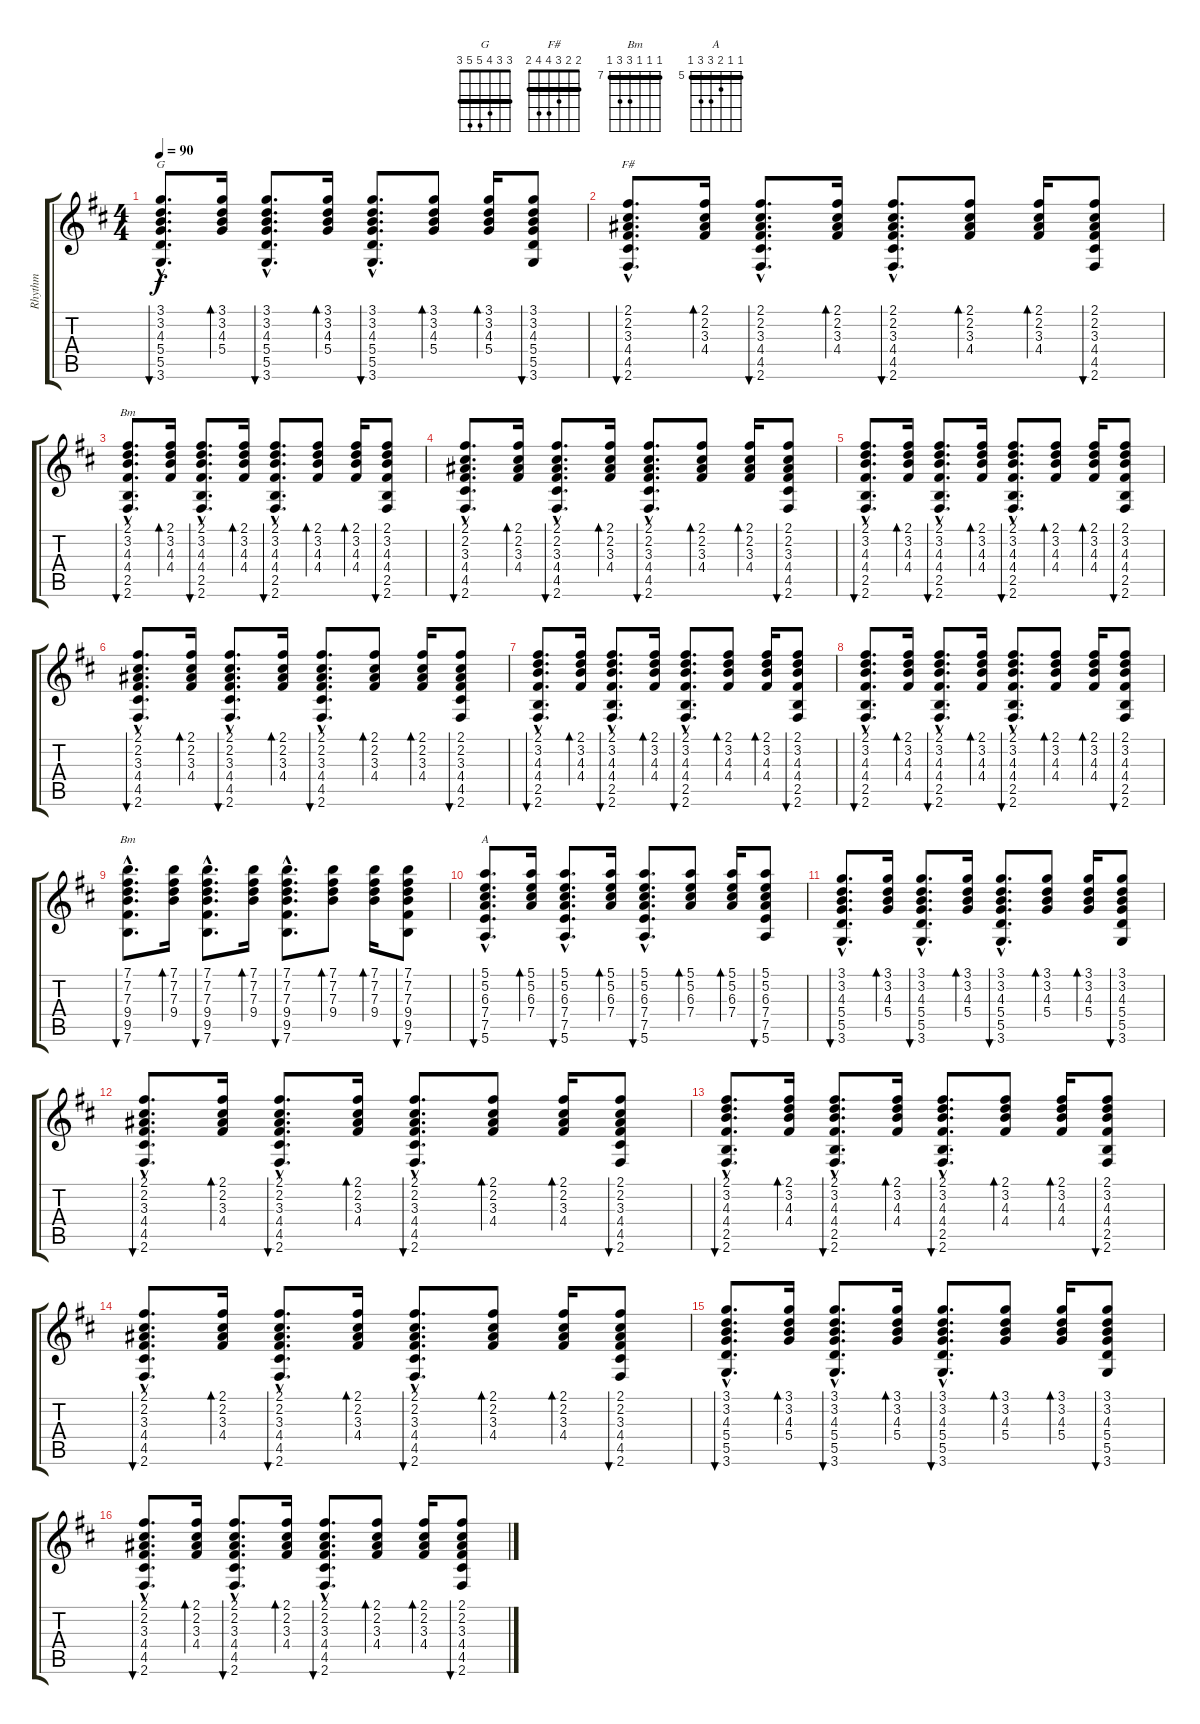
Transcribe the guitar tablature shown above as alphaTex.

\track ("Rhythm" "Rhythm") {instrument acousticguitarnylon}
\staff {score tabs}
\tuning (E4 B3 G3 D3 A2 E2) {hide}
\chord ("G" 3 3 4 5 5 3) {barre 3}
\chord ("F#" 2 2 3 4 4 2) {barre 2}
\chord ("Bm" 2 3 4 4 2 x) {barre 2}
\chord ("Bm" 7 7 7 9 9 7) {firstfret 7 barre 7}
\chord ("A" 5 5 6 7 7 5) {firstfret 5 barre 5}
\ts (4 4)
\tempo 90
\clef g2
\ks bminor
(3.1{hac} 3.2 4.3{hac} 5.4{hac} 5.5{hac} 3.6{hac}).8{d bu 30 ch "G" dy f} (3.1 3.2 4.3 5.4).16{bd 30} (3.1{hac} 3.2{hac} 4.3{hac} 5.4{hac} 5.5{hac} 3.6{hac}).8{d bu 30} (3.1 3.2 4.3 5.4).16{bd 30} (3.1{hac} 3.2{hac} 4.3{hac} 5.4{hac} 5.5{hac} 3.6{hac}).8{d bu 30} (3.1 3.2 4.3 5.4).8{bd 30} (3.1 3.2 4.3 5.4).16{bd 30} (3.1 3.2 4.3 5.4 5.5 3.6).8{bu 30} |
(2.1{hac} 2.2 3.3{hac} 4.4{hac} 4.5{hac} 2.6{hac}).8{d bu 30 ch "F#"} (2.1 2.2 3.3 4.4).16{bd 30} (2.1{hac} 2.2{hac} 3.3{hac} 4.4{hac} 4.5{hac} 2.6{hac}).8{d bu 30} (2.1 2.2 3.3 4.4).16{bd 30} (2.1{hac} 2.2{hac} 3.3{hac} 4.4{hac} 4.5{hac} 2.6{hac}).8{d bu 30} (2.1 2.2 3.3 4.4).8{bd 30} (2.1 2.2 3.3 4.4).16{bd 30} (2.1 2.2 3.3 4.4 4.5 2.6).8{bu 30} |
(2.1{hac} 3.2 4.3{hac} 4.4{hac} 2.5{hac} 2.6{hac}).8{d bu 30 ch "Bm"} (2.1 3.2 4.3 4.4).16{bd 30} (2.1{hac} 3.2{hac} 4.3{hac} 4.4{hac} 2.5{hac} 2.6{hac}).8{d bu 30} (2.1 3.2 4.3 4.4).16{bd 30} (2.1{hac} 3.2{hac} 4.3{hac} 4.4{hac} 2.5{hac} 2.6{hac}).8{d bu 30} (2.1 3.2 4.3 4.4).8{bd 30} (2.1 3.2 4.3 4.4).16{bd 30} (2.1 3.2 4.3 4.4 2.5 2.6).8{bu 30} |
(2.1{hac} 2.2 3.3{hac} 4.4{hac} 4.5{hac} 2.6{hac}).8{d bu 30} (2.1 2.2 3.3 4.4).16{bd 30} (2.1{hac} 2.2{hac} 3.3{hac} 4.4{hac} 4.5{hac} 2.6{hac}).8{d bu 30} (2.1 2.2 3.3 4.4).16{bd 30} (2.1{hac} 2.2{hac} 3.3{hac} 4.4{hac} 4.5{hac} 2.6{hac}).8{d bu 30} (2.1 2.2 3.3 4.4).8{bd 30} (2.1 2.2 3.3 4.4).16{bd 30} (2.1 2.2 3.3 4.4 4.5 2.6).8{bu 30} |
(2.1{hac} 3.2 4.3{hac} 4.4{hac} 2.5{hac} 2.6{hac}).8{d bu 30} (2.1 3.2 4.3 4.4).16{bd 30} (2.1{hac} 3.2{hac} 4.3{hac} 4.4{hac} 2.5{hac} 2.6{hac}).8{d bu 30} (2.1 3.2 4.3 4.4).16{bd 30} (2.1{hac} 3.2{hac} 4.3{hac} 4.4{hac} 2.5{hac} 2.6{hac}).8{d bu 30} (2.1 3.2 4.3 4.4).8{bd 30} (2.1 3.2 4.3 4.4).16{bd 30} (2.1 3.2 4.3 4.4 2.5 2.6).8{bu 30} |
(2.1{hac} 2.2 3.3{hac} 4.4{hac} 4.5{hac} 2.6{hac}).8{d bu 30} (2.1 2.2 3.3 4.4).16{bd 30} (2.1{hac} 2.2{hac} 3.3{hac} 4.4{hac} 4.5{hac} 2.6{hac}).8{d bu 30} (2.1 2.2 3.3 4.4).16{bd 30} (2.1{hac} 2.2{hac} 3.3{hac} 4.4{hac} 4.5{hac} 2.6{hac}).8{d bu 30} (2.1 2.2 3.3 4.4).8{bd 30} (2.1 2.2 3.3 4.4).16{bd 30} (2.1 2.2 3.3 4.4 4.5 2.6).8{bu 30} |
(2.1{hac} 3.2 4.3{hac} 4.4{hac} 2.5{hac} 2.6{hac}).8{d bu 30} (2.1 3.2 4.3 4.4).16{bd 30} (2.1{hac} 3.2{hac} 4.3{hac} 4.4{hac} 2.5{hac} 2.6{hac}).8{d bu 30} (2.1 3.2 4.3 4.4).16{bd 30} (2.1{hac} 3.2{hac} 4.3{hac} 4.4{hac} 2.5{hac} 2.6{hac}).8{d bu 30} (2.1 3.2 4.3 4.4).8{bd 30} (2.1 3.2 4.3 4.4).16{bd 30} (2.1 3.2 4.3 4.4 2.5 2.6).8{bu 30} |
(2.1{hac} 3.2 4.3{hac} 4.4{hac} 2.5{hac} 2.6{hac}).8{d bu 30} (2.1 3.2 4.3 4.4).16{bd 30} (2.1{hac} 3.2{hac} 4.3{hac} 4.4{hac} 2.5{hac} 2.6{hac}).8{d bu 30} (2.1 3.2 4.3 4.4).16{bd 30} (2.1{hac} 3.2{hac} 4.3{hac} 4.4{hac} 2.5{hac} 2.6{hac}).8{d bu 30} (2.1 3.2 4.3 4.4).8{bd 30} (2.1 3.2 4.3 4.4).16{bd 30} (2.1 3.2 4.3 4.4 2.5 2.6).8{bu 30} |
(7.1{hac} 7.2 7.3{hac} 9.4{hac} 9.5{hac} 7.6{hac}).8{d bu 30 ch "Bm"} (7.1 7.2 7.3 9.4).16{bd 30} (7.1{hac} 7.2{hac} 7.3{hac} 9.4{hac} 9.5{hac} 7.6{hac}).8{d bu 30} (7.1 7.2 7.3 9.4).16{bd 30} (7.1{hac} 7.2{hac} 7.3{hac} 9.4{hac} 9.5{hac} 7.6{hac}).8{d bu 30} (7.1 7.2 7.3 9.4).8{bd 30} (7.1 7.2 7.3 9.4).16{bd 30} (7.1 7.2 7.3 9.4 9.5 7.6).8{bu 30} |
(5.1{hac} 5.2 6.3{hac} 7.4{hac} 7.5{hac} 5.6{hac}).8{d bu 30 ch "A"} (5.1 5.2 6.3 7.4).16{bd 30} (5.1{hac} 5.2{hac} 6.3{hac} 7.4{hac} 7.5{hac} 5.6{hac}).8{d bu 30} (5.1 5.2 6.3 7.4).16{bd 30} (5.1{hac} 5.2{hac} 6.3{hac} 7.4{hac} 7.5{hac} 5.6{hac}).8{d bu 30} (5.1 5.2 6.3 7.4).8{bd 30} (5.1 5.2 6.3 7.4).16{bd 30} (5.1 5.2 6.3 7.4 7.5 5.6).8{bu 30} |
(3.1{hac} 3.2 4.3{hac} 5.4{hac} 5.5{hac} 3.6{hac}).8{d bu 30} (3.1 3.2 4.3 5.4).16{bd 30} (3.1{hac} 3.2{hac} 4.3{hac} 5.4{hac} 5.5{hac} 3.6{hac}).8{d bu 30} (3.1 3.2 4.3 5.4).16{bd 30} (3.1{hac} 3.2{hac} 4.3{hac} 5.4{hac} 5.5{hac} 3.6{hac}).8{d bu 30} (3.1 3.2 4.3 5.4).8{bd 30} (3.1 3.2 4.3 5.4).16{bd 30} (3.1 3.2 4.3 5.4 5.5 3.6).8{bu 30} |
(2.1{hac} 2.2 3.3{hac} 4.4{hac} 4.5{hac} 2.6{hac}).8{d bu 30} (2.1 2.2 3.3 4.4).16{bd 30} (2.1{hac} 2.2{hac} 3.3{hac} 4.4{hac} 4.5{hac} 2.6{hac}).8{d bu 30} (2.1 2.2 3.3 4.4).16{bd 30} (2.1{hac} 2.2{hac} 3.3{hac} 4.4{hac} 4.5{hac} 2.6{hac}).8{d bu 30} (2.1 2.2 3.3 4.4).8{bd 30} (2.1 2.2 3.3 4.4).16{bd 30} (2.1 2.2 3.3 4.4 4.5 2.6).8{bu 30} |
(2.1{hac} 3.2 4.3{hac} 4.4{hac} 2.5{hac} 2.6{hac}).8{d bu 30} (2.1 3.2 4.3 4.4).16{bd 30} (2.1{hac} 3.2{hac} 4.3{hac} 4.4{hac} 2.5{hac} 2.6{hac}).8{d bu 30} (2.1 3.2 4.3 4.4).16{bd 30} (2.1{hac} 3.2{hac} 4.3{hac} 4.4{hac} 2.5{hac} 2.6{hac}).8{d bu 30} (2.1 3.2 4.3 4.4).8{bd 30} (2.1 3.2 4.3 4.4).16{bd 30} (2.1 3.2 4.3 4.4 2.5 2.6).8{bu 30} |
(2.1{hac} 2.2 3.3{hac} 4.4{hac} 4.5{hac} 2.6{hac}).8{d bu 30} (2.1 2.2 3.3 4.4).16{bd 30} (2.1{hac} 2.2{hac} 3.3{hac} 4.4{hac} 4.5{hac} 2.6{hac}).8{d bu 30} (2.1 2.2 3.3 4.4).16{bd 30} (2.1{hac} 2.2{hac} 3.3{hac} 4.4{hac} 4.5{hac} 2.6{hac}).8{d bu 30} (2.1 2.2 3.3 4.4).8{bd 30} (2.1 2.2 3.3 4.4).16{bd 30} (2.1 2.2 3.3 4.4 4.5 2.6).8{bu 30} |
(3.1{hac} 3.2 4.3{hac} 5.4{hac} 5.5{hac} 3.6{hac}).8{d bu 30} (3.1 3.2 4.3 5.4).16{bd 30} (3.1{hac} 3.2{hac} 4.3{hac} 5.4{hac} 5.5{hac} 3.6{hac}).8{d bu 30} (3.1 3.2 4.3 5.4).16{bd 30} (3.1{hac} 3.2{hac} 4.3{hac} 5.4{hac} 5.5{hac} 3.6{hac}).8{d bu 30} (3.1 3.2 4.3 5.4).8{bd 30} (3.1 3.2 4.3 5.4).16{bd 30} (3.1 3.2 4.3 5.4 5.5 3.6).8{bu 30} |
(2.1{hac} 2.2 3.3{hac} 4.4{hac} 4.5{hac} 2.6{hac}).8{d bu 30} (2.1 2.2 3.3 4.4).16{bd 30} (2.1{hac} 2.2{hac} 3.3{hac} 4.4{hac} 4.5{hac} 2.6{hac}).8{d bu 30} (2.1 2.2 3.3 4.4).16{bd 30} (2.1{hac} 2.2{hac} 3.3{hac} 4.4{hac} 4.5{hac} 2.6{hac}).8{d bu 30} (2.1 2.2 3.3 4.4).8{bd 30} (2.1 2.2 3.3 4.4).16{bd 30} (2.1 2.2 3.3 4.4 4.5 2.6).8{bu 30}
